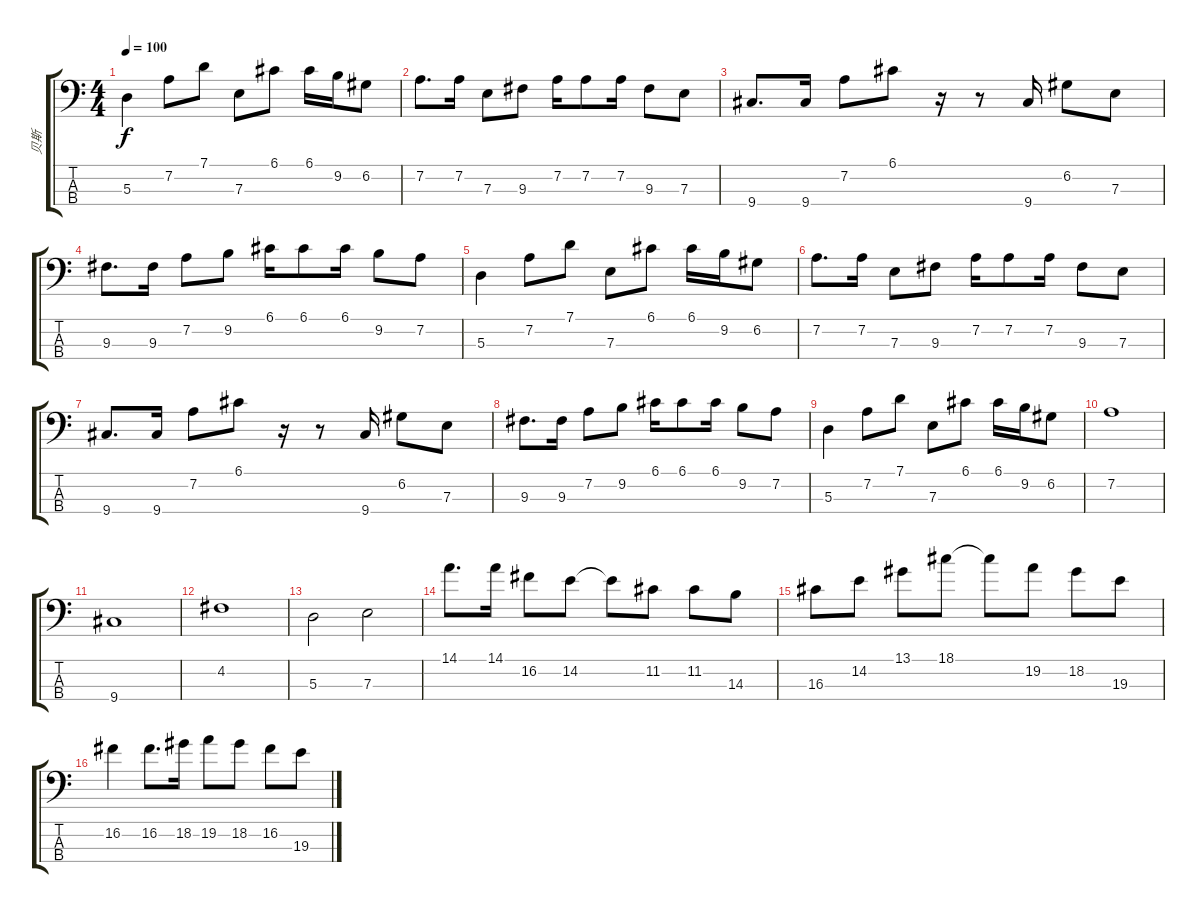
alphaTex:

\track ("贝斯" "贝斯") {instrument electricbassfinger}
\staff {score tabs}
\tuning (G2 D2 A1 E1) {hide}
\ts (4 4)
\tempo 100
\clef f4
\ks c
5.3.4{dy f} 7.2.8 7.1.8 7.3.8 6.1.8 6.1.16 9.2.16 6.2.8 |
7.2.8{d} 7.2.16 7.3.8 9.3.8 7.2.16 7.2.8 7.2.16 9.3.8 7.3.8 |
9.4.8{d} 9.4.16 7.2.8 6.1.8 r.16 r.8 9.4.16 6.2.8 7.3.8 |
9.3.8{d} 9.3.16 7.2.8 9.2.8 6.1.16 6.1.8 6.1.16 9.2.8 7.2.8 |
5.3.4 7.2.8 7.1.8 7.3.8 6.1.8 6.1.16 9.2.16 6.2.8 |
7.2.8{d} 7.2.16 7.3.8 9.3.8 7.2.16 7.2.8 7.2.16 9.3.8 7.3.8 |
9.4.8{d} 9.4.16 7.2.8 6.1.8 r.16 r.8 9.4.16 6.2.8 7.3.8 |
9.3.8{d} 9.3.16 7.2.8 9.2.8 6.1.16 6.1.8 6.1.16 9.2.8 7.2.8 |
5.3.4 7.2.8 7.1.8 7.3.8 6.1.8 6.1.16 9.2.16 6.2.8 |
7.2.1 |
9.4.1 |
4.2.1 |
5.3.2 7.3.2 |
14.1.8{d} 14.1.16 16.2.8 14.2.8 14.2{t}.8 11.2.8 11.2.8 14.3.8 |
16.3.8 14.2.8 13.1.8 18.1.8 18.1{t}.8 19.2.8 18.2.8 19.3.8 |
16.2.4 16.2.8{d} 18.2.16 19.2.8 18.2.8 16.2.8 19.3.8
